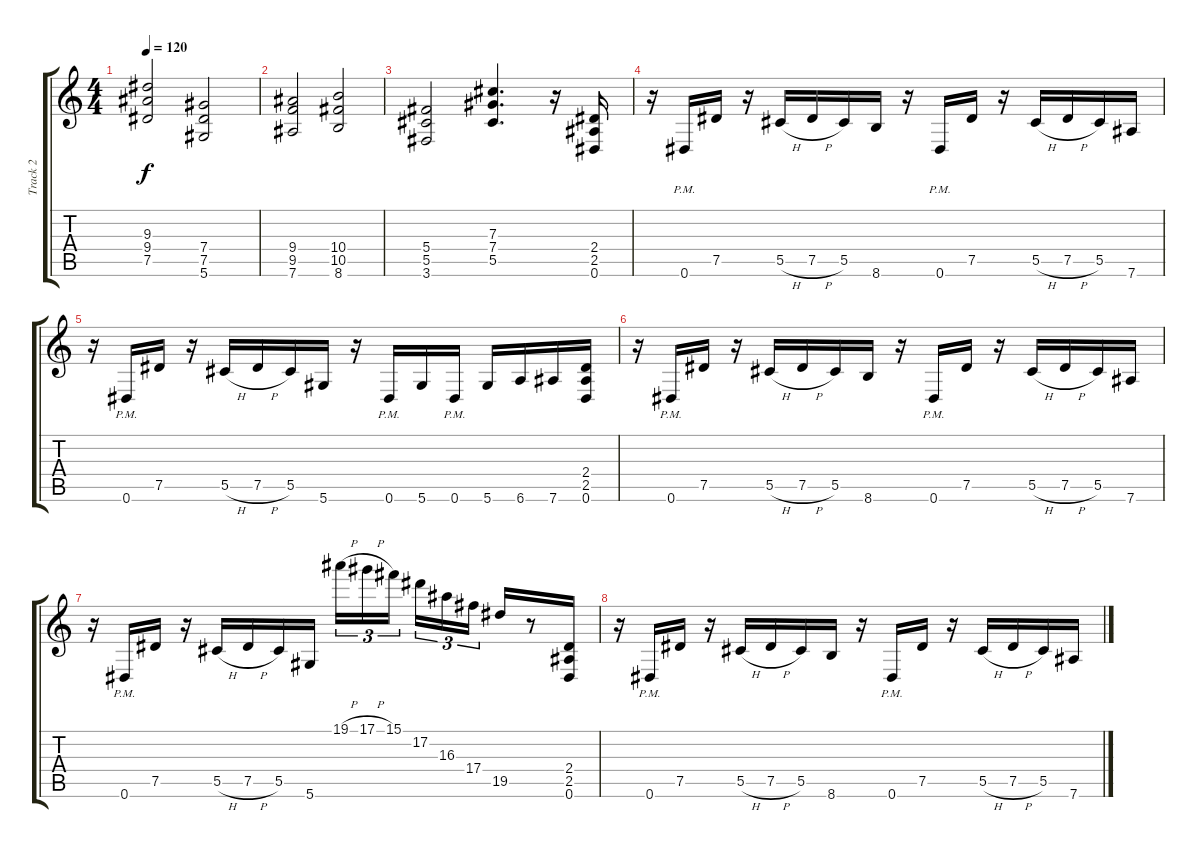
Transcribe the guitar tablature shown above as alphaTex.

\track ("Track 2" "Track 2") {instrument distortionguitar}
\staff {score tabs}
\tuning (Eb4 Bb3 Gb3 Db3 Ab2 Eb2) {hide}
\ts (4 4)
\tempo 120
\clef g2
\ks c
(9.3 9.4 7.5).2{dy f} (7.4 7.5 5.6).2 |
(9.4 9.5 7.6).2 (10.4 10.5 8.6).2 |
(5.4 5.5 3.6).2 (7.3 7.4 5.5).4{d} r.16 (2.4 2.5 0.6).16 |
r.16 0.6{pm}.16 7.5.16 r.16 5.5{h}.16 7.5{h}.16 5.5.16 8.6.16 r.16 0.6{pm}.16 7.5.16 r.16 5.5{h}.16 7.5{h}.16 5.5.16 7.6.16 |
r.16 0.6{pm}.16 7.5.16 r.16 5.5{h}.16 7.5{h}.16 5.5.16 5.6.16 r.16 0.6{pm}.16 5.6.16 0.6{pm}.16 5.6.16 6.6.16 7.6.16 (2.4 2.5 0.6).16 |
r.16 0.6{pm}.16 7.5.16 r.16 5.5{h}.16 7.5{h}.16 5.5.16 8.6.16 r.16 0.6{pm}.16 7.5.16 r.16 5.5{h}.16 7.5{h}.16 5.5.16 7.6.16 |
r.16 0.6{pm}.16 7.5.16 r.16 5.5{h}.16 7.5{h}.16 5.5.16 5.6.16 19.1{h}.16{tu (3 2)} 17.1{h}.16{tu (3 2)} 15.1.16{tu (3 2) beam splitsecondary} 17.2.16{tu (3 2)} 16.3.16{tu (3 2)} 17.4.16{tu (3 2)} 19.5.16 r.8 (2.4 2.5 0.6).16 |
r.16 0.6{pm}.16 7.5.16 r.16 5.5{h}.16 7.5{h}.16 5.5.16 8.6.16 r.16 0.6{pm}.16 7.5.16 r.16 5.5{h}.16 7.5{h}.16 5.5.16 7.6.16
